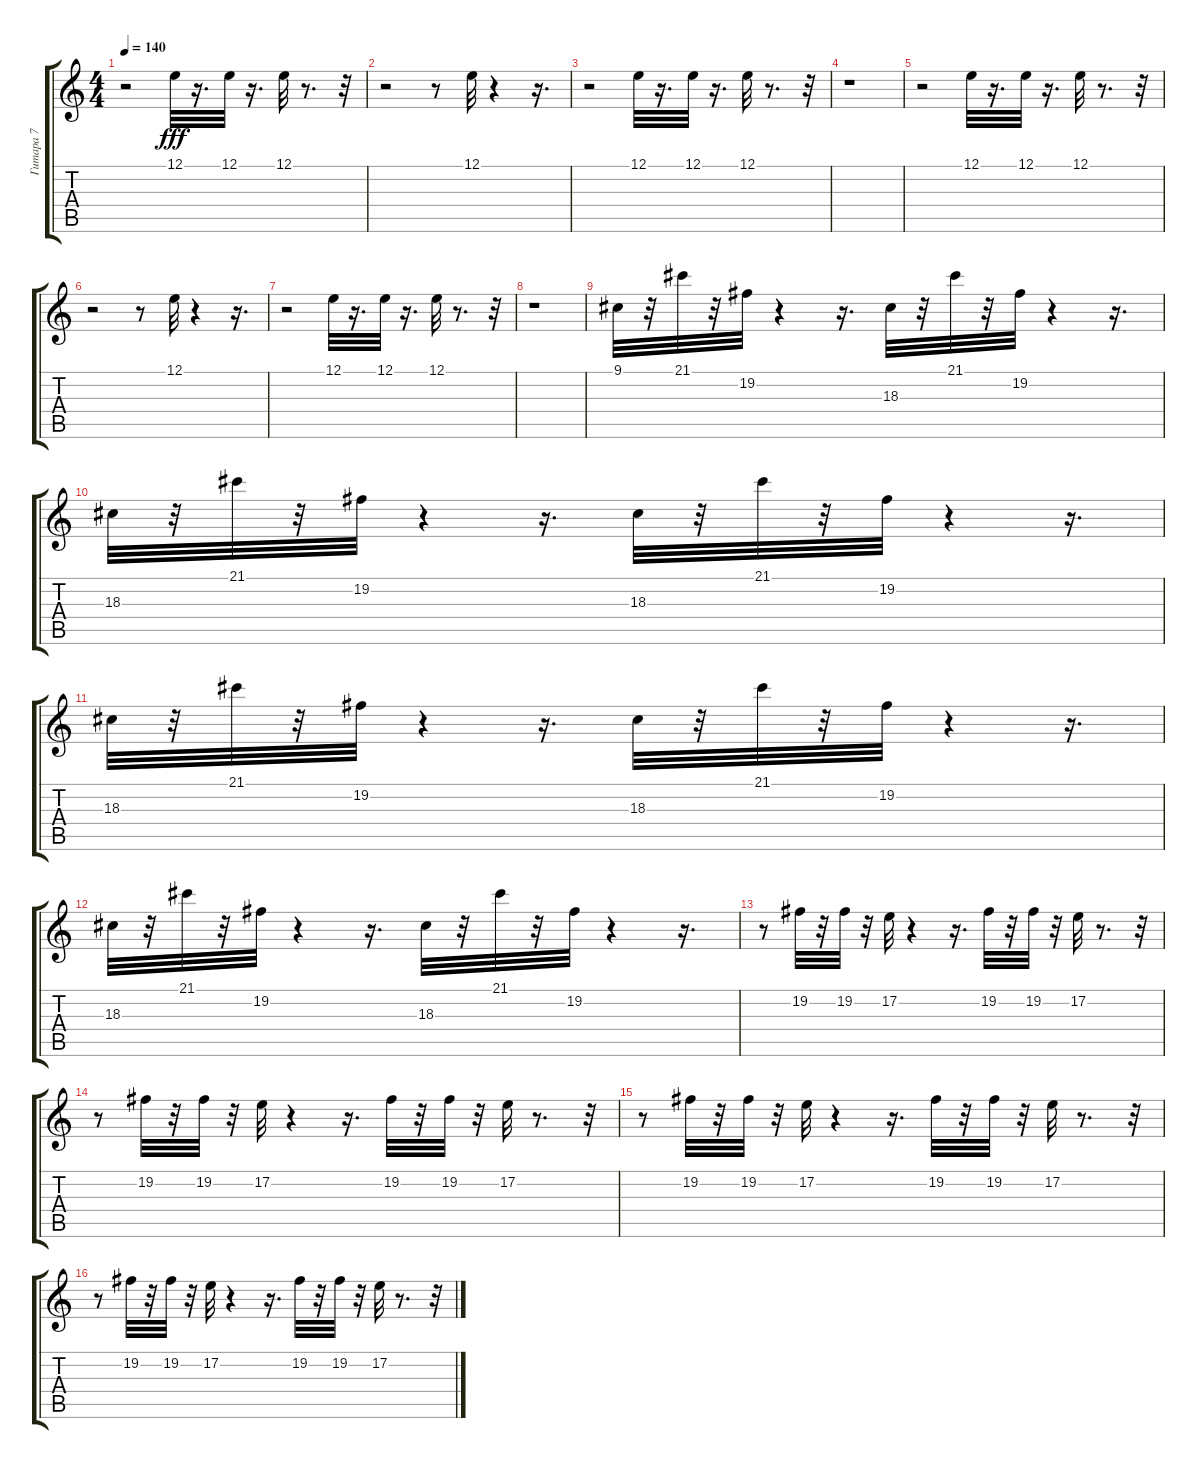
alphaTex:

\track ("Гитара 7" "Гитара 7") {instrument guitarfretnoise}
\staff {score tabs}
\tuning (E4 B3 G3 D3 A2 E2) {hide}
\ts (4 4)
\tempo 140
\clef g2
\ks c
r.2{dy fff} 12.1.32 r.16{d} 12.1.32 r.16{d} 12.1.32 r.8{d} r.32 |
r.2 r.8 12.1.32 r.4 r.16{d} |
r.2 12.1.32 r.16{d} 12.1.32 r.16{d} 12.1.32 r.8{d} r.32 |
r.1 |
r.2 12.1.32 r.16{d} 12.1.32 r.16{d} 12.1.32 r.8{d} r.32 |
r.2 r.8 12.1.32 r.4 r.16{d} |
r.2 12.1.32 r.16{d} 12.1.32 r.16{d} 12.1.32 r.8{d} r.32 |
r.1 |
9.1.32 r.32 21.1.32 r.32 19.2.32 r.4 r.16{d} 18.3.32 r.32 21.1.32 r.32 19.2.32 r.4 r.16{d} |
18.3.32 r.32 21.1.32 r.32 19.2.32 r.4 r.16{d} 18.3.32 r.32 21.1.32 r.32 19.2.32 r.4 r.16{d} |
18.3.32 r.32 21.1.32 r.32 19.2.32 r.4 r.16{d} 18.3.32 r.32 21.1.32 r.32 19.2.32 r.4 r.16{d} |
18.3.32 r.32 21.1.32 r.32 19.2.32 r.4 r.16{d} 18.3.32 r.32 21.1.32 r.32 19.2.32 r.4 r.16{d} |
r.8 19.2.32 r.32 19.2.32 r.32 17.2.32 r.4 r.16{d} 19.2.32 r.32 19.2.32 r.32 17.2.32 r.8{d} r.32 |
r.8 19.2.32 r.32 19.2.32 r.32 17.2.32 r.4 r.16{d} 19.2.32 r.32 19.2.32 r.32 17.2.32 r.8{d} r.32 |
r.8 19.2.32 r.32 19.2.32 r.32 17.2.32 r.4 r.16{d} 19.2.32 r.32 19.2.32 r.32 17.2.32 r.8{d} r.32 |
r.8 19.2.32 r.32 19.2.32 r.32 17.2.32 r.4 r.16{d} 19.2.32 r.32 19.2.32 r.32 17.2.32 r.8{d} r.32
